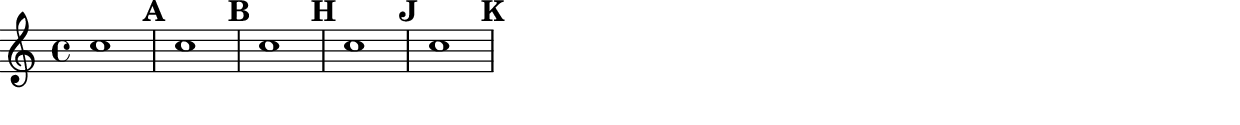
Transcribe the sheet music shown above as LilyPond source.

%% Generated by lilypond-book
%% Options: [exampleindent=10.16\mm,indent=0\mm,line-width=160\mm,paper-height=845.047\pt,paper-width=597.508\pt,papersize='(cons (* 597.508 pt) (* 845.047 pt)),quote]
\include "lilypond-book-preamble.ly"


% ****************************************************************
% Start cut-&-pastable-section
% ****************************************************************

#(ly:set-option 'eps-box-padding 3.000000)



\paper {
  #(set-paper-size '(cons (* 597.508 pt) (* 845.047 pt)))
  indent = 0\mm
  line-width = 160\mm
  % offset the left padding, also add 1mm as lilypond creates cropped
  % images with a little space on the right
  line-width = #(- line-width (* mm  3.000000) (* mm 1))
  line-width = 160\mm - 2.0 * 10.16\mm
  % offset the left padding, also add 1mm as lilypond creates cropped
  % images with a little space on the right
  line-width = #(- line-width (* mm  3.000000) (* mm 1))
}

\layout {
  
}




% ****************************************************************
% ly snippet:
% ****************************************************************
\sourcefileline 4109
\relative c'' {
  c1 \mark \default
  c1 \mark \default
  c1 \mark 8
  c1 \mark \default
  c1 \mark \default
}


% ****************************************************************
% end ly snippet
% ****************************************************************
